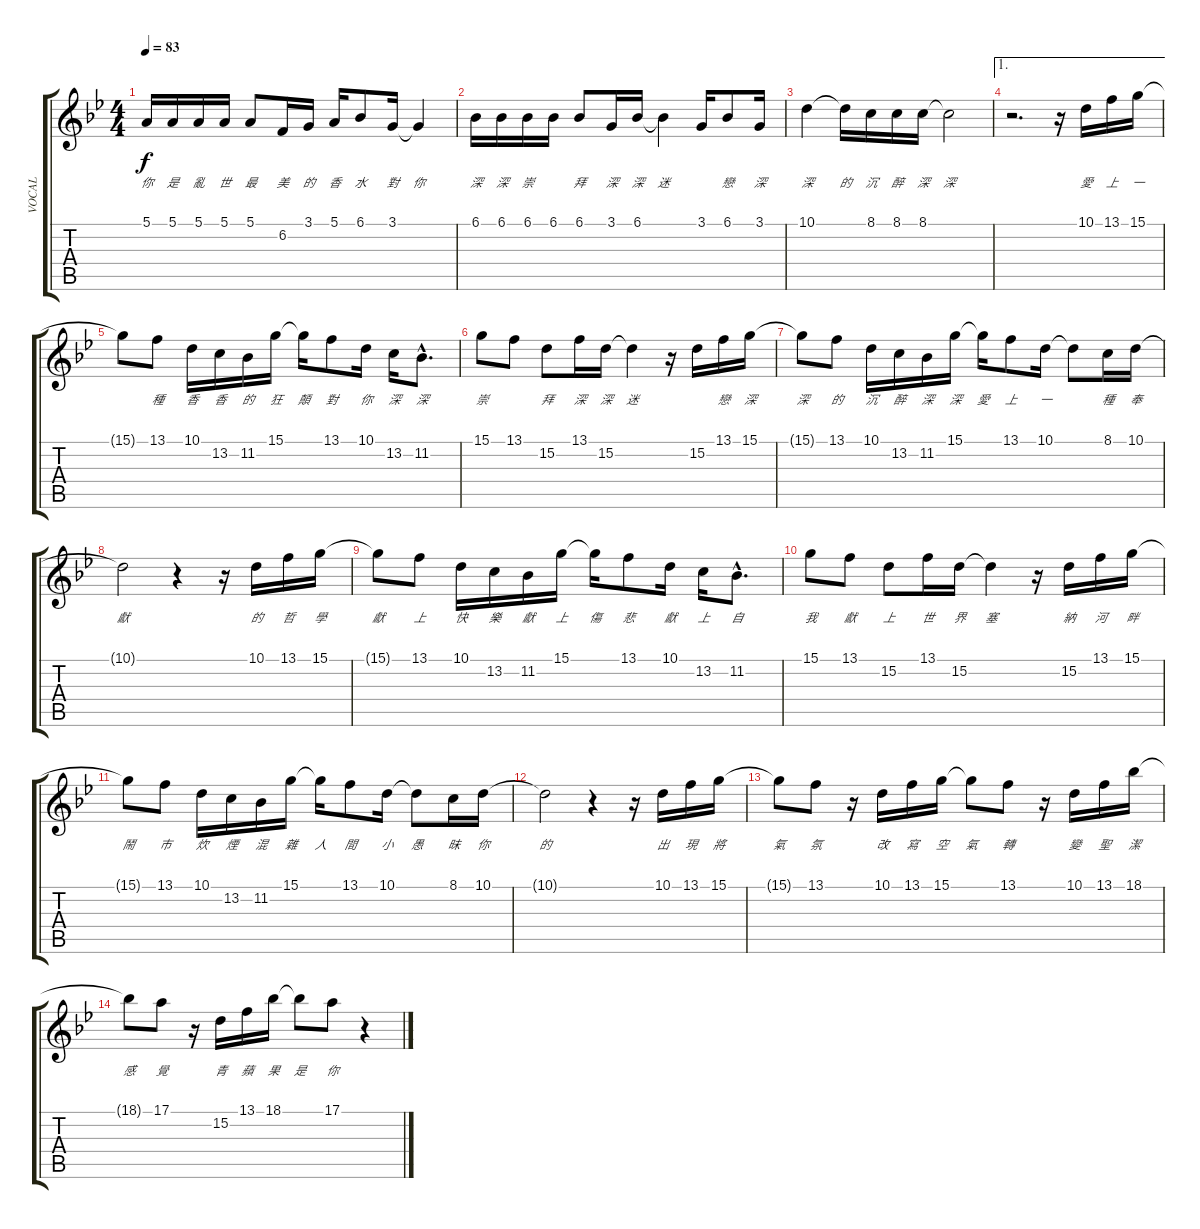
\track ("VOCAL" "VOCAL") {instrument musicbox}
\staff {score tabs}
\tuning (E4 B3 G3 D3 A2 E2) {hide}
\ts (4 4)
\tempo 83
\clef g2
\ks gminor
5.1.16{lyrics (0 "你") lyrics (1 "") lyrics (2 "") lyrics (3 "") lyrics (4 "") dy f} 5.1.16{lyrics (0 "是　") lyrics (1 "") lyrics (2 "") lyrics (3 "") lyrics (4 "")} 5.1.16{lyrics (0 "亂") lyrics (1 "") lyrics (2 "") lyrics (3 "") lyrics (4 "")} 5.1.16{lyrics (0 "世") lyrics (1 "") lyrics (2 "") lyrics (3 "") lyrics (4 "")} 5.1.8{lyrics (0 "最") lyrics (1 "") lyrics (2 "") lyrics (3 "") lyrics (4 "")} 6.2.16{lyrics (0 "美") lyrics (1 "") lyrics (2 "") lyrics (3 "") lyrics (4 "")} 3.1.16{lyrics (0 "的") lyrics (1 "") lyrics (2 "") lyrics (3 "") lyrics (4 "")} 5.1.16{lyrics (0 "香") lyrics (1 "") lyrics (2 "") lyrics (3 "") lyrics (4 "")} 6.1.8{lyrics (0 "水") lyrics (1 "") lyrics (2 "") lyrics (3 "") lyrics (4 "")} 3.1.16{lyrics (0 "對") lyrics (1 "") lyrics (2 "") lyrics (3 "") lyrics (4 "")} 3.1{t}.4{lyrics (0 "你") lyrics (1 "") lyrics (2 "") lyrics (3 "") lyrics (4 "")} |
6.1.16{lyrics (0 "深") lyrics (1 "") lyrics (2 "") lyrics (3 "") lyrics (4 "")} 6.1.16{lyrics (0 "深") lyrics (1 "") lyrics (2 "") lyrics (3 "") lyrics (4 "")} 6.1.16{lyrics (0 "崇") lyrics (1 "") lyrics (2 "") lyrics (3 "") lyrics (4 "")} 6.1.16{lyrics (0 "") lyrics (1 "") lyrics (2 "") lyrics (3 "") lyrics (4 "")} 6.1.8{lyrics (0 "拜　") lyrics (1 "") lyrics (2 "") lyrics (3 "") lyrics (4 "")} 3.1.16{lyrics (0 "深") lyrics (1 "") lyrics (2 "") lyrics (3 "") lyrics (4 "")} 6.1.16{lyrics (0 "深") lyrics (1 "") lyrics (2 "") lyrics (3 "") lyrics (4 "")} 6.1{t}.4{lyrics (0 "迷") lyrics (1 "") lyrics (2 "") lyrics (3 "") lyrics (4 "")} 3.1.16{lyrics (0 "") lyrics (1 "") lyrics (2 "") lyrics (3 "") lyrics (4 "")} 6.1.8{lyrics (0 "戀　") lyrics (1 "") lyrics (2 "") lyrics (3 "") lyrics (4 "")} 3.1.16{lyrics (0 "深") lyrics (1 "") lyrics (2 "") lyrics (3 "") lyrics (4 "")} |
10.1.4{lyrics (0 "深") lyrics (1 "") lyrics (2 "") lyrics (3 "") lyrics (4 "")} 10.1{t}.16{lyrics (0 "的") lyrics (1 "") lyrics (2 "") lyrics (3 "") lyrics (4 "")} 8.1.16{lyrics (0 "沉") lyrics (1 "") lyrics (2 "") lyrics (3 "") lyrics (4 "")} 8.1.16{lyrics (0 "醉") lyrics (1 "") lyrics (2 "") lyrics (3 "") lyrics (4 "")} 8.1.16{lyrics (0 "深") lyrics (1 "") lyrics (2 "") lyrics (3 "") lyrics (4 "")} 8.1{t}.2{lyrics (0 "深") lyrics (1 "") lyrics (2 "") lyrics (3 "") lyrics (4 "")} |
\ae 1
r.2{d} r.16 10.1.16{lyrics (0 "愛") lyrics (1 "") lyrics (2 "") lyrics (3 "") lyrics (4 "")} 13.1.16{lyrics (0 "上") lyrics (1 "") lyrics (2 "") lyrics (3 "") lyrics (4 "")} 15.1.16{lyrics (0 "一") lyrics (1 "") lyrics (2 "") lyrics (3 "") lyrics (4 "")} |
15.1{t}.8{lyrics (0 "") lyrics (1 "") lyrics (2 "") lyrics (3 "") lyrics (4 "")} 13.1.8{lyrics (0 "種　") lyrics (1 "") lyrics (2 "") lyrics (3 "") lyrics (4 "")} 10.1.16{lyrics (0 "香") lyrics (1 "") lyrics (2 "") lyrics (3 "") lyrics (4 "")} 13.2.16{lyrics (0 "香") lyrics (1 "") lyrics (2 "") lyrics (3 "") lyrics (4 "")} 11.2.16{lyrics (0 "的") lyrics (1 "") lyrics (2 "") lyrics (3 "") lyrics (4 "")} 15.1.16{lyrics (0 "狂") lyrics (1 "") lyrics (2 "") lyrics (3 "") lyrics (4 "")} 15.1{t}.16{lyrics (0 "顛") lyrics (1 "") lyrics (2 "") lyrics (3 "") lyrics (4 "")} 13.1.8{lyrics (0 "對") lyrics (1 "") lyrics (2 "") lyrics (3 "") lyrics (4 "")} 10.1.16{lyrics (0 "你") lyrics (1 "") lyrics (2 "") lyrics (3 "") lyrics (4 "")} 13.2.16{lyrics (0 "深") lyrics (1 "") lyrics (2 "") lyrics (3 "") lyrics (4 "")} 11.2{hac}.8{d lyrics (0 "深") lyrics (1 "") lyrics (2 "") lyrics (3 "") lyrics (4 "")} |
15.1.8{lyrics (0 "崇") lyrics (1 "") lyrics (2 "") lyrics (3 "") lyrics (4 "")} 13.1.8{lyrics (0 "") lyrics (1 "") lyrics (2 "") lyrics (3 "") lyrics (4 "")} 15.2.8{lyrics (0 "拜　") lyrics (1 "") lyrics (2 "") lyrics (3 "") lyrics (4 "")} 13.1.16{lyrics (0 "深") lyrics (1 "") lyrics (2 "") lyrics (3 "") lyrics (4 "")} 15.2.16{lyrics (0 "深") lyrics (1 "") lyrics (2 "") lyrics (3 "") lyrics (4 "")} 15.2{t}.4{lyrics (0 "迷") lyrics (1 "") lyrics (2 "") lyrics (3 "") lyrics (4 "")} r.16 15.2.16{lyrics (0 "") lyrics (1 "") lyrics (2 "") lyrics (3 "") lyrics (4 "")} 13.1.16{lyrics (0 "戀　") lyrics (1 "") lyrics (2 "") lyrics (3 "") lyrics (4 "")} 15.1.16{lyrics (0 "深") lyrics (1 "") lyrics (2 "") lyrics (3 "") lyrics (4 "")} |
15.1{t}.8{lyrics (0 "深") lyrics (1 "") lyrics (2 "") lyrics (3 "") lyrics (4 "")} 13.1.8{lyrics (0 "的") lyrics (1 "") lyrics (2 "") lyrics (3 "") lyrics (4 "")} 10.1.16{lyrics (0 "沉") lyrics (1 "") lyrics (2 "") lyrics (3 "") lyrics (4 "")} 13.2.16{lyrics (0 "醉") lyrics (1 "") lyrics (2 "") lyrics (3 "") lyrics (4 "")} 11.2.16{lyrics (0 "深") lyrics (1 "") lyrics (2 "") lyrics (3 "") lyrics (4 "")} 15.1.16{lyrics (0 "深") lyrics (1 "") lyrics (2 "") lyrics (3 "") lyrics (4 "")} 15.1{t}.16{lyrics (0 "愛") lyrics (1 "") lyrics (2 "") lyrics (3 "") lyrics (4 "")} 13.1.8{lyrics (0 "上") lyrics (1 "") lyrics (2 "") lyrics (3 "") lyrics (4 "")} 10.1.16{lyrics (0 "一") lyrics (1 "") lyrics (2 "") lyrics (3 "") lyrics (4 "")} 10.1{t}.8{lyrics (0 "") lyrics (1 "") lyrics (2 "") lyrics (3 "") lyrics (4 "")} 8.1.16{lyrics (0 "種　") lyrics (1 "") lyrics (2 "") lyrics (3 "") lyrics (4 "")} 10.1.16{lyrics (0 "奉") lyrics (1 "") lyrics (2 "") lyrics (3 "") lyrics (4 "")} |
10.1{t}.2{lyrics (0 "獻") lyrics (1 "") lyrics (2 "") lyrics (3 "") lyrics (4 "")} r.4 r.16 10.1.16{lyrics (0 "的") lyrics (1 "") lyrics (2 "") lyrics (3 "") lyrics (4 "")} 13.1.16{lyrics (0 "哲") lyrics (1 "") lyrics (2 "") lyrics (3 "") lyrics (4 "")} 15.1.16{lyrics (0 "學") lyrics (1 "") lyrics (2 "") lyrics (3 "") lyrics (4 "")} |
15.1{t}.8{lyrics (0 "獻") lyrics (1 "") lyrics (2 "") lyrics (3 "") lyrics (4 "")} 13.1.8{lyrics (0 "上") lyrics (1 "") lyrics (2 "") lyrics (3 "") lyrics (4 "")} 10.1.16{lyrics (0 "快") lyrics (1 "") lyrics (2 "") lyrics (3 "") lyrics (4 "")} 13.2.16{lyrics (0 "樂　") lyrics (1 "") lyrics (2 "") lyrics (3 "") lyrics (4 "")} 11.2.16{lyrics (0 "獻") lyrics (1 "") lyrics (2 "") lyrics (3 "") lyrics (4 "")} 15.1.16{lyrics (0 "上") lyrics (1 "") lyrics (2 "") lyrics (3 "") lyrics (4 "")} 15.1{t}.16{lyrics (0 "傷") lyrics (1 "") lyrics (2 "") lyrics (3 "") lyrics (4 "")} 13.1.8{lyrics (0 "悲　") lyrics (1 "") lyrics (2 "") lyrics (3 "") lyrics (4 "")} 10.1.16{lyrics (0 "獻") lyrics (1 "") lyrics (2 "") lyrics (3 "") lyrics (4 "")} 13.2.16{lyrics (0 "上") lyrics (1 "") lyrics (2 "") lyrics (3 "") lyrics (4 "")} 11.2{hac}.8{d lyrics (0 "自") lyrics (1 "") lyrics (2 "") lyrics (3 "") lyrics (4 "")} |
15.1.8{lyrics (0 "我　") lyrics (1 "") lyrics (2 "") lyrics (3 "") lyrics (4 "")} 13.1.8{lyrics (0 "獻") lyrics (1 "") lyrics (2 "") lyrics (3 "") lyrics (4 "")} 15.2.8{lyrics (0 "上") lyrics (1 "") lyrics (2 "") lyrics (3 "") lyrics (4 "")} 13.1.16{lyrics (0 "世") lyrics (1 "") lyrics (2 "") lyrics (3 "") lyrics (4 "")} 15.2.16{lyrics (0 "界") lyrics (1 "") lyrics (2 "") lyrics (3 "") lyrics (4 "")} 15.2{t}.4{lyrics (0 "塞") lyrics (1 "") lyrics (2 "") lyrics (3 "") lyrics (4 "")} r.16 15.2.16{lyrics (0 "納") lyrics (1 "") lyrics (2 "") lyrics (3 "") lyrics (4 "")} 13.1.16{lyrics (0 "河") lyrics (1 "") lyrics (2 "") lyrics (3 "") lyrics (4 "")} 15.1.16{lyrics (0 "畔　") lyrics (1 "") lyrics (2 "") lyrics (3 "") lyrics (4 "")} |
15.1{t}.8{lyrics (0 "鬧") lyrics (1 "") lyrics (2 "") lyrics (3 "") lyrics (4 "")} 13.1.8{lyrics (0 "市") lyrics (1 "") lyrics (2 "") lyrics (3 "") lyrics (4 "")} 10.1.16{lyrics (0 "炊") lyrics (1 "") lyrics (2 "") lyrics (3 "") lyrics (4 "")} 13.2.16{lyrics (0 "煙　") lyrics (1 "") lyrics (2 "") lyrics (3 "") lyrics (4 "")} 11.2.16{lyrics (0 "混") lyrics (1 "") lyrics (2 "") lyrics (3 "") lyrics (4 "")} 15.1.16{lyrics (0 "雜") lyrics (1 "") lyrics (2 "") lyrics (3 "") lyrics (4 "")} 15.1{t}.16{lyrics (0 "人") lyrics (1 "") lyrics (2 "") lyrics (3 "") lyrics (4 "")} 13.1.8{lyrics (0 "間　") lyrics (1 "") lyrics (2 "") lyrics (3 "") lyrics (4 "")} 10.1.16{lyrics (0 "小") lyrics (1 "") lyrics (2 "") lyrics (3 "") lyrics (4 "")} 10.1{t}.8{lyrics (0 "愚") lyrics (1 "") lyrics (2 "") lyrics (3 "") lyrics (4 "")} 8.1.16{lyrics (0 "昧") lyrics (1 "") lyrics (2 "") lyrics (3 "") lyrics (4 "")} 10.1.16{lyrics (0 "你") lyrics (1 "") lyrics (2 "") lyrics (3 "") lyrics (4 "")} |
10.1{t}.2{lyrics (0 "的") lyrics (1 "") lyrics (2 "") lyrics (3 "") lyrics (4 "")} r.4 r.16 10.1.16{lyrics (0 "出") lyrics (1 "") lyrics (2 "") lyrics (3 "") lyrics (4 "")} 13.1.16{lyrics (0 "現　") lyrics (1 "") lyrics (2 "") lyrics (3 "") lyrics (4 "")} 15.1.16{lyrics (0 "將") lyrics (1 "") lyrics (2 "") lyrics (3 "") lyrics (4 "")} |
15.1{t}.8{lyrics (0 "氣") lyrics (1 "") lyrics (2 "") lyrics (3 "") lyrics (4 "")} 13.1.8{lyrics (0 "氛") lyrics (1 "") lyrics (2 "") lyrics (3 "") lyrics (4 "")} r.16 10.1.16{lyrics (0 "改") lyrics (1 "") lyrics (2 "") lyrics (3 "") lyrics (4 "")} 13.1.16{lyrics (0 "寫　") lyrics (1 "") lyrics (2 "") lyrics (3 "") lyrics (4 "")} 15.1.16{lyrics (0 "空") lyrics (1 "") lyrics (2 "") lyrics (3 "") lyrics (4 "")} 15.1{t}.8{lyrics (0 "氣") lyrics (1 "") lyrics (2 "") lyrics (3 "") lyrics (4 "")} 13.1.8{lyrics (0 "轉") lyrics (1 "") lyrics (2 "") lyrics (3 "") lyrics (4 "")} r.16 10.1.16{lyrics (0 "變　") lyrics (1 "") lyrics (2 "") lyrics (3 "") lyrics (4 "")} 13.1.16{lyrics (0 "聖") lyrics (1 "") lyrics (2 "") lyrics (3 "") lyrics (4 "")} 18.1.16{lyrics (0 "潔") lyrics (1 "") lyrics (2 "") lyrics (3 "") lyrics (4 "")} |
18.1{t}.8{lyrics (0 "感") lyrics (1 "") lyrics (2 "") lyrics (3 "") lyrics (4 "")} 17.1.8{lyrics (0 "覺") lyrics (1 "") lyrics (2 "") lyrics (3 "") lyrics (4 "")} r.16 15.2.16{lyrics (0 "青") lyrics (1 "") lyrics (2 "") lyrics (3 "") lyrics (4 "")} 13.1.16{lyrics (0 "蘋") lyrics (1 "") lyrics (2 "") lyrics (3 "") lyrics (4 "")} 18.1.16{lyrics (0 "果") lyrics (1 "") lyrics (2 "") lyrics (3 "") lyrics (4 "")} 18.1{t}.8{lyrics (0 "是　") lyrics (1 "") lyrics (2 "") lyrics (3 "") lyrics (4 "")} 17.1.8{lyrics (0 "你") lyrics (1 "") lyrics (2 "") lyrics (3 "") lyrics (4 "")} r.4
